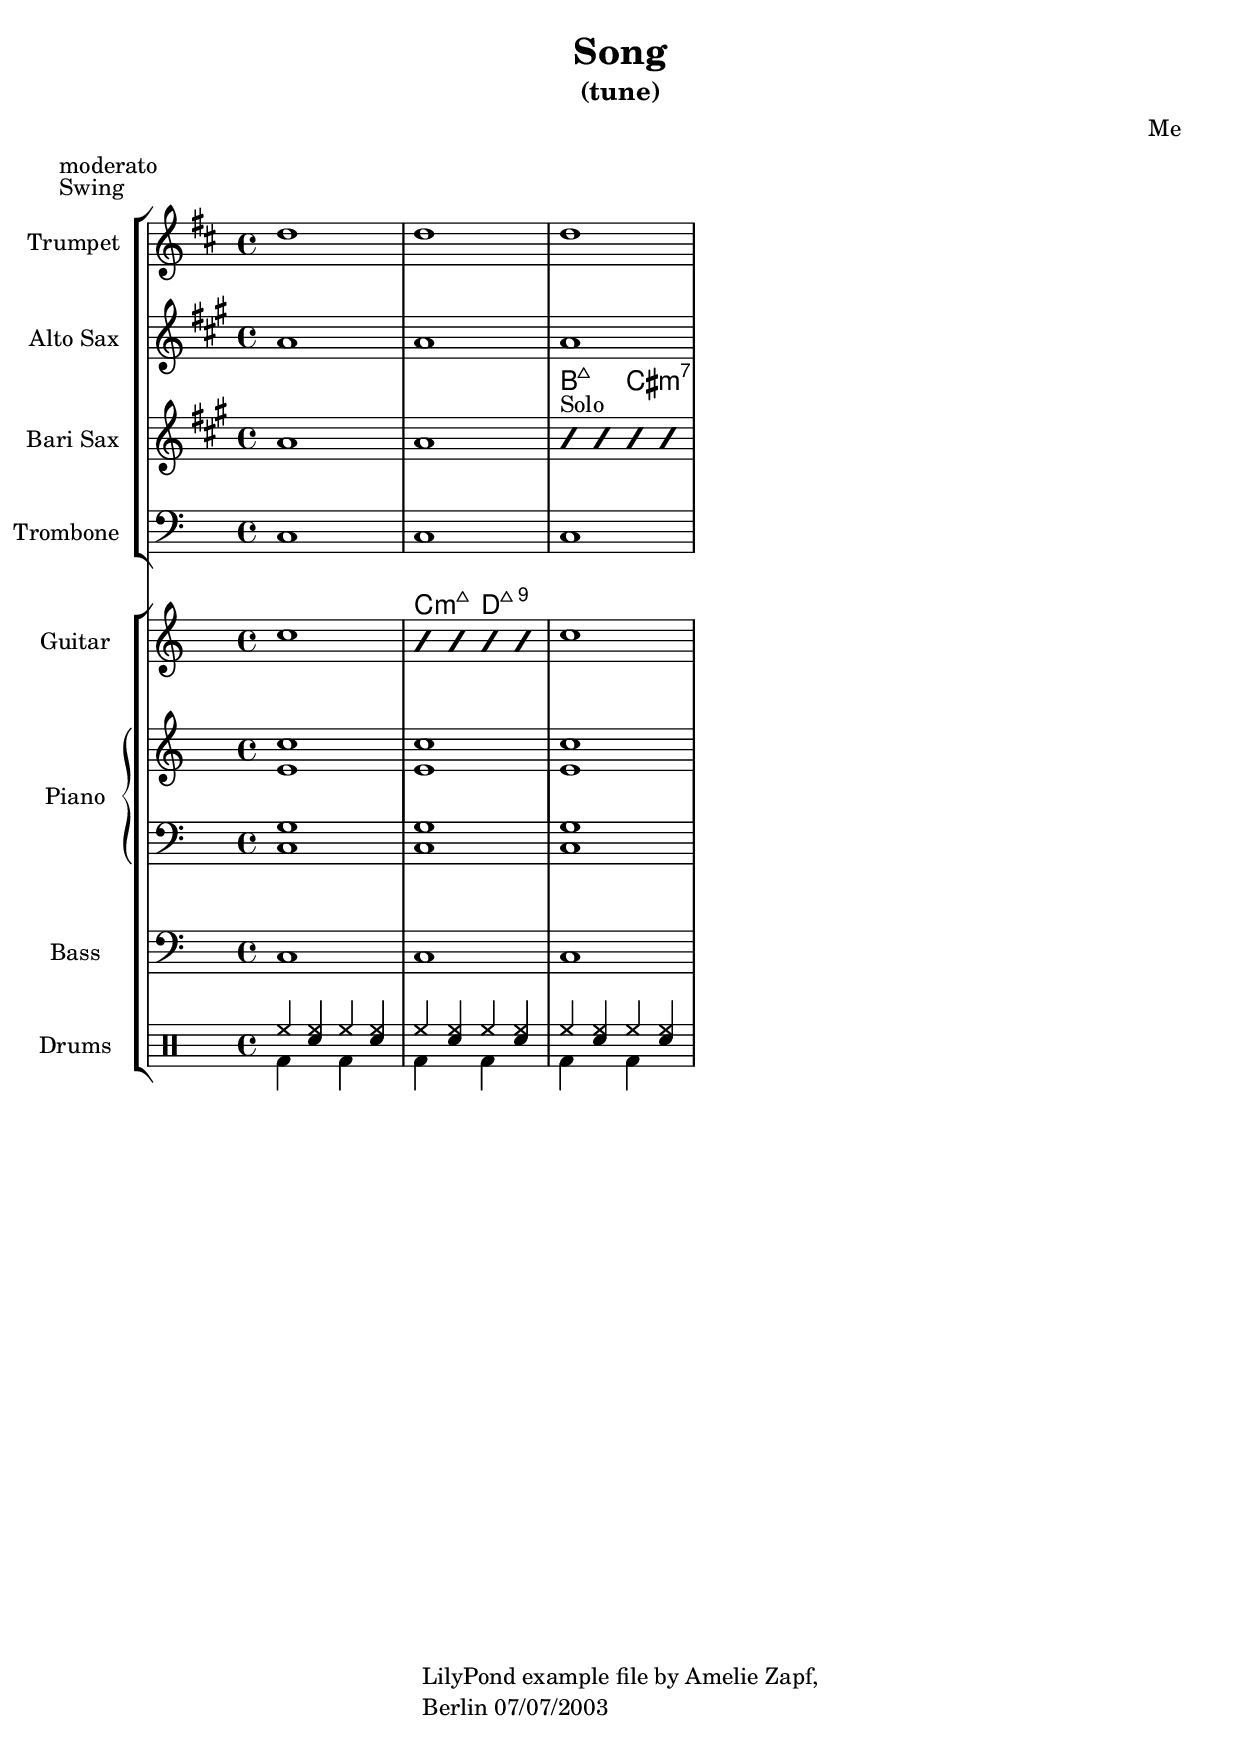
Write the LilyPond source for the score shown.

%% Do not edit this file; it is automatically
%% generated from LSR http://lsr.dsi.unimi.it
%% This file is in the public domain.
\version "2.13.39"

\header {
  lsrtags = "keyboards, percussion, fretted-strings, template"

%% Translation of GIT committish: 5160eccb26cee0bfd802d844233e4a8d795a1e94
  texidoces = "
Ésta es una plantilla bastante avanzada, para un conjunto de
jazz. Observe que la notación de todos los instrumentos está en
@code{\\key c \\major} (Do mayor). Esto se refiere al tono de
concierto; la armadura se transporta automáticamente si la música está
dentro de una sección @code{\\transpose}.

"
  doctitlees = "Plantilla para combo de jazz"


%% Translation of GIT committish: 0a868be38a775ecb1ef935b079000cebbc64de40
  texidocde = "
Hier ist ein ziemlich kompliziertes Beispiel für ein Jazz-Ensemble. Achtung:
Alle Instrumente sind in @code{\\key c \major} (C-Dur) notiert. Das bezieht sich
auf die klingende Musik: LilyPond transponiert die Tonart automatisch, wenn
sich die Noten innerhalb eines @code{\\transpose}-Abschnitts befinden.

"

  doctitlede = "Vorlage für Jazz-Combo"

%% Translation of GIT committish: bdfe3dc8175a2d7e9ea0800b5b04cfb68fe58a7a
  texidocfr = "
Bien que compliqué de prime abord, voici un canevas tout à fait indiqué
pour les ensembles de jazz.  Vous noterez que tous les instruments sont
notés en ut (@code{\\key c \major}), la tonalité de concert.  Les notes
seront automatiquement transposée dès lors qu'elles seront inscrites
dans une section @code{\\transpose}.

"
  doctitlefr = "Symboles de jazz"

  texidoc = "
This is quite an advanced template, for a jazz ensemble. Note that all
instruments are notated in @code{\\key c \\major}. This refers to the
key in concert pitch; the key will be automatically transposed if the
music is within a @code{\\transpose} section.

"
  doctitle = "Jazz combo template"
} % begin verbatim

\header {
  title = "Song"
  subtitle = "(tune)"
  composer = "Me"
  meter = "moderato"
  piece = "Swing"
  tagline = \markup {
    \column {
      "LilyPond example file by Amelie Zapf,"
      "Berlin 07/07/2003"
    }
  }
}

%#(set-global-staff-size 16)
\include "english.ly"

%%%%%%%%%%%% Some macros %%%%%%%%%%%%%%%%%%%

sl = {
  \override NoteHead #'style = #'slash
  \override Stem #'transparent = ##t
}
nsl = {
  \revert NoteHead #'style
  \revert Stem #'transparent
}
crOn = \override NoteHead #'style = #'cross
crOff = \revert NoteHead #'style

%% insert chord name style stuff here.

jazzChords = { }

%%%%%%%%%%%% Keys'n'thangs %%%%%%%%%%%%%%%%%

global = { \time 4/4 }

Key = { \key c \major }

% ############ Horns ############

% ------ Trumpet ------
trpt = \transpose c d \relative c'' {
  \Key
  c1 | c | c |
}
trpHarmony = \transpose c' d {
  \jazzChords
}
trumpet = {
  \global
  \set Staff.instrumentName = #"Trumpet"
  \clef treble
  <<
    \trpt
  >>
}

% ------ Alto Saxophone ------
alto = \transpose c a \relative c' {
  \Key
  c1 | c | c |
}
altoHarmony = \transpose c' a {
  \jazzChords
}
altoSax = {
  \global
  \set Staff.instrumentName = #"Alto Sax"
  \clef treble
  <<
    \alto
  >>
}

% ------ Baritone Saxophone ------
bari = \transpose c a' \relative c {
  \Key
  c1
  c1
  \sl
  d4^"Solo" d d d
  \nsl
}
bariHarmony = \transpose c' a \chordmode {
  \jazzChords s1 s d2:maj e:m7
}
bariSax = {
  \global
  \set Staff.instrumentName = #"Bari Sax"
  \clef treble
  <<
    \bari
  >>
}

% ------ Trombone ------
tbone = \relative c {
  \Key
  c1 | c | c
}
tboneHarmony = \chordmode {
  \jazzChords
}
trombone = {
  \global
  \set Staff.instrumentName = #"Trombone"
  \clef bass
  <<
    \tbone
  >>
}

% ############ Rhythm Section #############

% ------ Guitar ------
gtr = \relative c'' {
  \Key
  c1
  \sl
  b4 b b b
  \nsl
  c1
}
gtrHarmony = \chordmode {
  \jazzChords
  s1 c2:min7+ d2:maj9
}
guitar = {
  \global
  \set Staff.instrumentName = #"Guitar"
  \clef treble
  <<
    \gtr
  >>
}

%% ------ Piano ------
rhUpper = \relative c'' {
  \voiceOne
  \Key
  c1 | c | c
}
rhLower = \relative c' {
  \voiceTwo
  \Key
  e1 | e | e
}

lhUpper = \relative c' {
  \voiceOne
  \Key
  g1 | g | g
}
lhLower = \relative c {
  \voiceTwo
  \Key
  c1 | c | c
}

PianoRH = {
  \clef treble
  \global
  \set Staff.midiInstrument = #"acoustic grand"
  <<
    \new Voice = "one" \rhUpper
    \new Voice = "two" \rhLower
  >>
}
PianoLH = {
  \clef bass
  \global
  \set Staff.midiInstrument = #"acoustic grand"
  <<
    \new Voice = "one" \lhUpper
    \new Voice = "two" \lhLower
  >>
}

piano = {
  <<
    \set PianoStaff.instrumentName = #"Piano"
    \new Staff = "upper" \PianoRH
    \new Staff = "lower" \PianoLH
  >>
}

% ------ Bass Guitar ------
Bass = \relative c {
  \Key
  c1 | c | c
}
bass = {
  \global
  \set Staff.instrumentName = #"Bass"
  \clef bass
  <<
    \Bass
  >>
}

% ------ Drums ------
up = \drummode {
  \voiceOne
  hh4 <hh sn> hh <hh sn>
  hh4 <hh sn> hh <hh sn>
  hh4 <hh sn> hh <hh sn>
}
down = \drummode {
  \voiceTwo
  bd4 s bd s
  bd4 s bd s
  bd4 s bd s
}

drumContents = {
  \global
  <<
    \set DrumStaff.instrumentName = #"Drums"
    \new DrumVoice \up
    \new DrumVoice \down
  >>
}

%%%%%%%%% It All Goes Together Here %%%%%%%%%%%%%%%%%%%%%%

\score {
  <<
    \new StaffGroup = "horns" <<
      \new Staff = "trumpet" \trumpet
      \new Staff = "altosax" \altoSax
      \new ChordNames = "barichords" \bariHarmony
      \new Staff = "barisax" \bariSax
      \new Staff = "trombone" \trombone
    >>

    \new StaffGroup = "rhythm" <<
      \new ChordNames = "chords" \gtrHarmony
      \new Staff = "guitar" \guitar
      \new PianoStaff = "piano" \piano
      \new Staff = "bass" \bass
      \new DrumStaff \drumContents
    >>
  >>
  \layout {
    \context { \Staff \RemoveEmptyStaves }
    \context {
      \Score
      \override BarNumber #'padding = #3
      \override RehearsalMark #'padding = #2
      skipBars = ##t
    }
  }
  \midi { }
}

